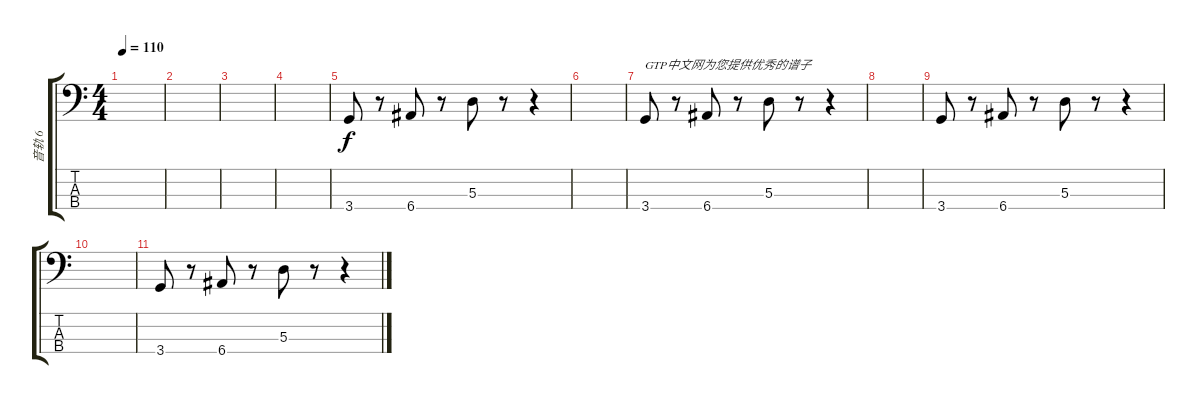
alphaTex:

\track ("音轨 6" "音轨 6") {instrument synthbass1}
\staff {score tabs}
\tuning (G2 D2 A1 E1) {hide}
\ts (4 4)
\tempo 110
\clef f4
\ks c
|
|
|
|
3.4.8 r.8 6.4.8 r.8 5.3.8 r.8 r.4 |
|
3.4.8{txt "GTP中文网为您提供优秀的谱子"} r.8 6.4.8 r.8 5.3.8 r.8 r.4 |
|
3.4.8 r.8 6.4.8 r.8 5.3.8 r.8 r.4 |
|
3.4.8 r.8 6.4.8 r.8 5.3.8 r.8 r.4
